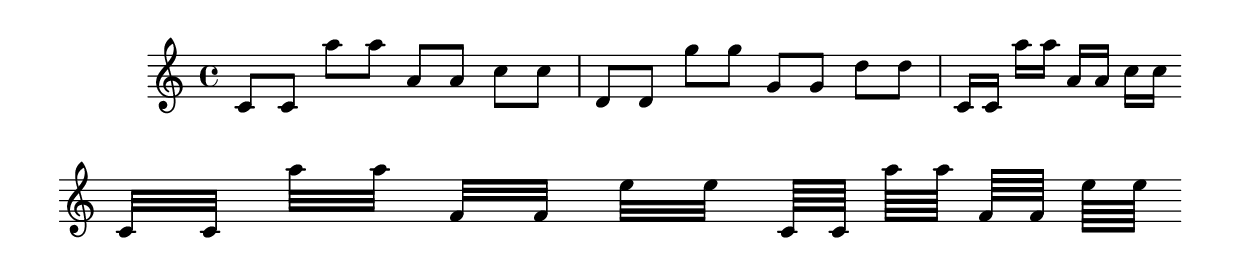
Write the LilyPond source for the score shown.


\version "1.9.4"

\header{

    texidoc = "Test beam quant positions for horizontal beams.  Staff
lines should be covered in all cases. For 32nd beams, the free stem
lengths are between 2 and 1.5."

}

\score{
	\notes\relative c' { 
		 c8[ c]  a''[ a]
		 a,[ a]  c[ c]
		 d,8[ d]  g'[ g]
		 g,[ g]  d'[ d]
		 c,16[ c]  a''[ a]
		 a,[ a ]  c[ c]
		\break
		 c,32[  c]  a''[ a]
		 f,[ f]  e'[ e]
		 c,64[ c]  a''[ a]
		 f,[ f]  e'[ e]
		\break
	}
}


